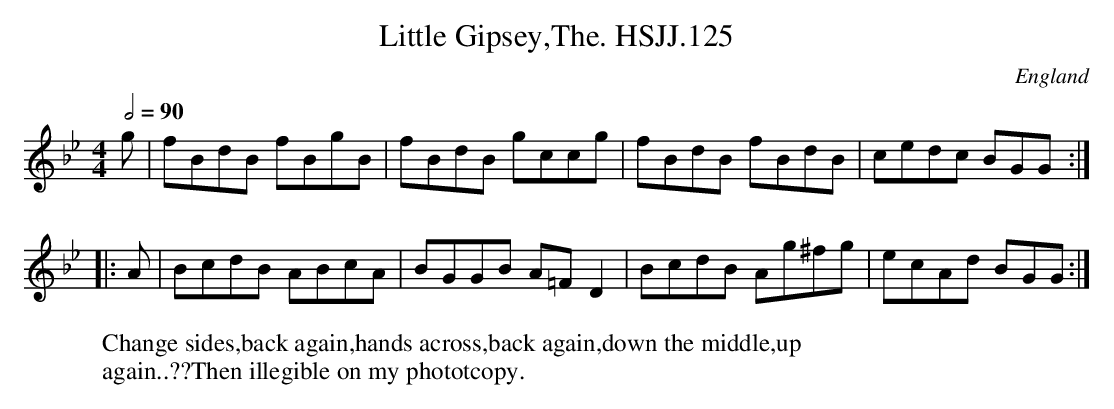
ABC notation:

X:1
T:Little Gipsey,The. HSJJ.125
L:1/8
M:4/4
O:England
Q:1/2=90
W:Change sides,back again,hands across,back again,down the middle,up
W:again..??Then illegible on my phototcopy.
K:Bb
g|fBdB fBgB|fBdB gccg|fBdB fBdB|cedc BGG:|!
|:A|BcdB ABcA|BGGB A=FD2|BcdB Ag^fg|ecAd BGG:|
